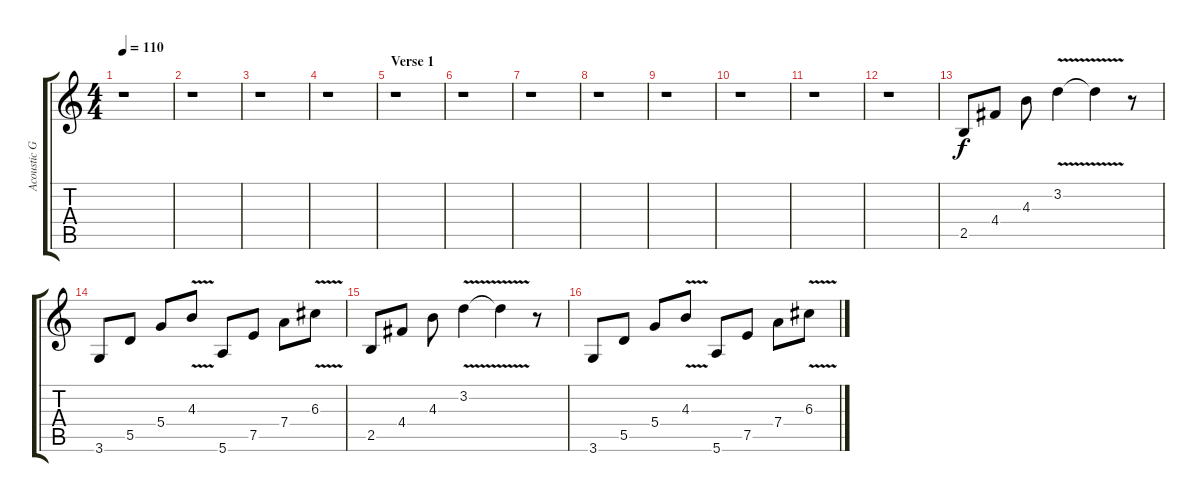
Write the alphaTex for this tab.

\track ("Acoustic Guitar" "Acoustic G") {instrument acousticguitarsteel}
\staff {score tabs}
\tuning (E4 B3 G3 D3 A2 E2) {hide}
\ts (4 4)
\tempo 110
\clef g2
\ks c
r.1{dy f instrument acousticguitarsteel} |
r.1 |
r.1 |
r.1 |
\section ("" "Verse 1")
r.1 |
r.1 |
r.1 |
r.1 |
r.1 |
r.1 |
r.1 |
r.1 |
2.5.8 4.4.8 4.3.8 3.2{v}.4 3.2{t}.4 r.8 |
3.6.8 5.5.8 5.4.8 4.3{v}.8 5.6.8 7.5.8 7.4.8 6.3{v}.8 |
2.5.8 4.4.8 4.3.8 3.2{v}.4 3.2{t}.4 r.8 |
3.6.8 5.5.8 5.4.8 4.3{v}.8 5.6.8 7.5.8 7.4.8 6.3{v}.8
